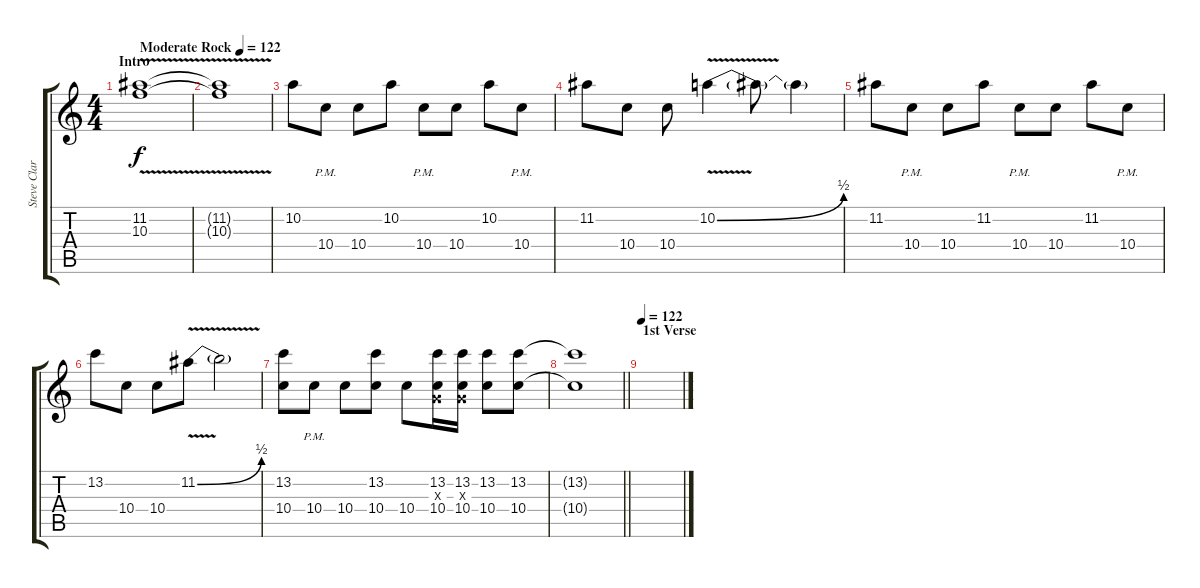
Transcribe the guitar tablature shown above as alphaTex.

\track ("Steve Clark" "Steve Clar") {instrument distortionguitar}
\staff {score tabs}
\tuning (E4 B3 G3 D3 A2 E2) {hide}
\ts (4 4)
\section ("" "Intro")
\tempo (122 "Moderate Rock")
\clef g2
\ks c
(11.2 10.3{v}).1{dy f instrument distortionguitar} |
(11.2{t} 10.3{t}).1 |
10.2.8 10.4{pm}.8 10.4.8 10.2.8 10.4{pm}.8 10.4.8 10.2.8 10.4{pm}.8 |
11.2.8 10.4.8 10.4.8 10.2{be (bend 0 0 60 2) v}.4 10.2{t}.8 10.2{t}.4 |
11.2.8 10.4{pm}.8 10.4.8 11.2.8 10.4{pm}.8 10.4.8 11.2.8 10.4{pm}.8 |
13.2.8 10.4.8 10.4.8 11.2{be (bend 0 0 60 2) v}.8 11.2{t}.2 |
(13.2 10.4).8 10.4{pm}.8 10.4.8 (13.2 10.4).8 10.4.8 (13.2 0.3{x} 10.4).16 (13.2 0.3{x} 10.4).16 (13.2 10.4).8 (13.2 10.4).8 |
\barLineRight lightlight
(13.2{t} 10.4{t}).1 |
\section ("" "1st Verse")
\tempo 122
